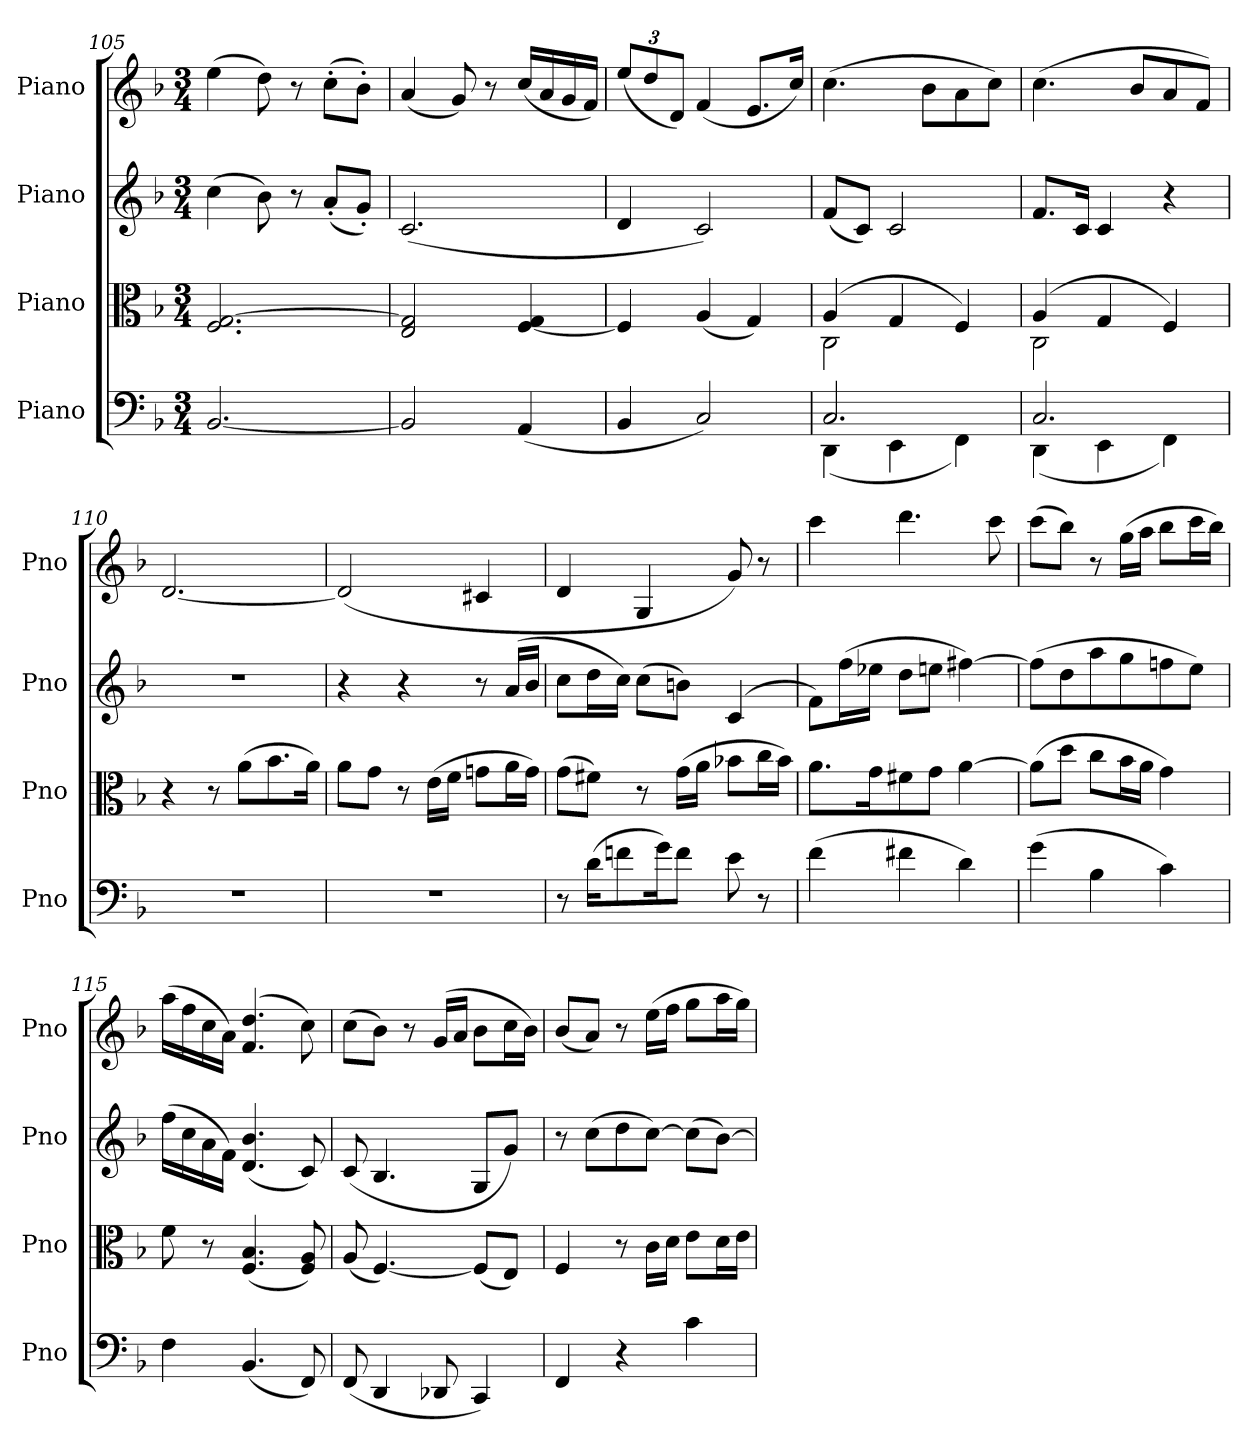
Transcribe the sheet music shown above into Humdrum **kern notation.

**kern	**kern	**kern	**kern
*part4	*part3	*part2	*part1
*staff4	*staff3	*staff2	*staff1
*I"Piano	*I"Piano	*I"Piano	*I"Piano
*I'Pno	*I'Pno	*I'Pno	*I'Pno
*clefF4	*clefC3	*clefG2	*clefG2
*k[b-]	*k[b-]	*k[b-]	*k[b-]
*M3/4	*M3/4	*M3/4	*M3/4
=105	=105	=105	=105
[2.BB-/	2.F/ [2.G/	(4cc\	(4ee\
.	.	8b-\)	8dd\)
.	.	8r	8r
.	.	(8a'/L	(8cc'\L
.	.	8g'/J)	8b-'\J)
=106	=106	=106	=106
2BB-/]	2E/ 2G/]	(2.c/	(4a/
.	.	.	8g/)
.	.	.	8r
(4AA/	[4F/ 4G/	.	(16cc/LL
.	.	.	16a/
.	.	.	16g/
.	.	.	16f/JJ)
=107	=107	=107	=107
*	*	*	*Xbrackettup
4BB-/	4F/]	4d/	(12ee/L
.	.	.	12dd/
.	.	.	12d/J)
2C/)	(4A/	2c/)	(4f/
.	4G/)	.	8.e/L
.	.	.	16cc/Jk)
=108	=108	=108	=108
*^	*^	*	*
2.C/	(4DD\	(4A/	2C\	(8f/L	(4.cc\
.	.	.	.	8c/J)	.
.	4EE\	4G/	.	2c/	.
.	.	.	.	.	8b-\L
.	4FF\)	4F/)	4ryy	.	8a\
.	.	.	.	.	8cc\J)
=109	=109	=109	=109	=109	=109
2.C/	(4DD\	(4A/	2C\	8.f/L	(4.cc\
.	.	.	.	16c/Jk	.
.	4EE\	4G/	.	4c/	.
.	.	.	.	.	8b-/L
.	4FF\)	4F/)	4ryy	4r	8a/
.	.	.	.	.	8f/J)
*v	*v	*	*	*	*
*	*v	*v	*	*
=110	=110	=110	=110
2.r	4r	2.r	[2.d/
.	8r	.	.
.	(8a\L	.	.
.	8.b-\	.	.
.	16a\Jk)	.	.
!!LO:LB:g=z
=111	=111	=111	=111
2.r	8a\L	4r	(2d/]
.	8g\J	.	.
.	8r	4r	.
.	(>16e\LL	.	.
.	16f\JJ	.	.
.	8gn\L	8r	4c#X/
.	16a\L	(>16a/LL	.
.	16g\JJ)	16b-/JJ	.
=112	=112	=112	=112
8r	(8g\L	8cc\L	4d/
(16d\KL	8f#X\J)	16dd\L	.
8fn\	.	16cc\JJ)	.
.	8r	(8cc\L	4G/
16g\K)	.	.	.
8f\J	(>16g\LL	8bn\J)	.
.	16a\JJ	.	.
8e\	8b-X\L	(4c/	8g/)
8r	16cc\L	.	8r
.	16b-\JJ)	.	.
=113	=113	=113	=113
(4f\	8.a\L	8f\L)	4ccc\
.	.	(16ff\L	.
.	16g\K	16ee-X\JJ	.
4f#X\	8f#X\	8dd\L	4.ddd\
.	8g\J	8een\J	.
4d\)	[4a\	[4ff#X\)	.
.	.	.	8ccc\
=114	=114	=114	=114
(4g\	(8a\L]	(8ff#\L]	(8ccc\L
.	8dd\J	8dd\	8bb-\J)
4B-\	8cc\L	8aa\	8r
.	16b-\L	8gg\	(16gg\LL
.	16a\JJ	.	16aa\JJ
4c\)	4g\)	8ffn\	8bb-\L
.	.	8ee\J)	16ccc\L
.	.	.	16bb-\JJ)
=115	=115	=115	=115
4F\	8f\	(16ff\LL	(16aa\LL
.	.	16cc\	16ff\
.	8r	16a\	16cc\
.	.	16f\JJ)	16a\JJ)
(4.BB-/	(>4.F/ 4.B-/	(4.d/ 4.b-/	(4.f/ 4.dd/
8FF/)	8F/ 8A/)	8c/)	8cc\)
=116	=116	=116	=116
(8FF/	(8A/	(>8c/	(8cc\L
4DD/	[4.F/)	4.B-/	8b-\J)
.	.	.	8r
8DD-X/	.	.	(16g/LL
.	.	.	16a/JJ
4CC/)	(8F/L]	8G/L	8b-\L
.	8E/J)	8g/J)	16cc\L
.	.	.	16b-\JJ)
=117	=117	=117	=117
4FF/	4F/	8r	(8b-/L
.	.	(8cc\L	8a/J)
4r	8r	8dd\	8r
.	16c\LL	[8cc\J)	(16ee\LL
.	16d\JJ	.	16ff\JJ
4c\	8e\L	(8cc\L]	8gg\L
.	16d\L	[8b-\J)	16aa\L
.	16e\JJ	.	16gg\JJ)
=	=	=	=
*-	*-	*-	*-
